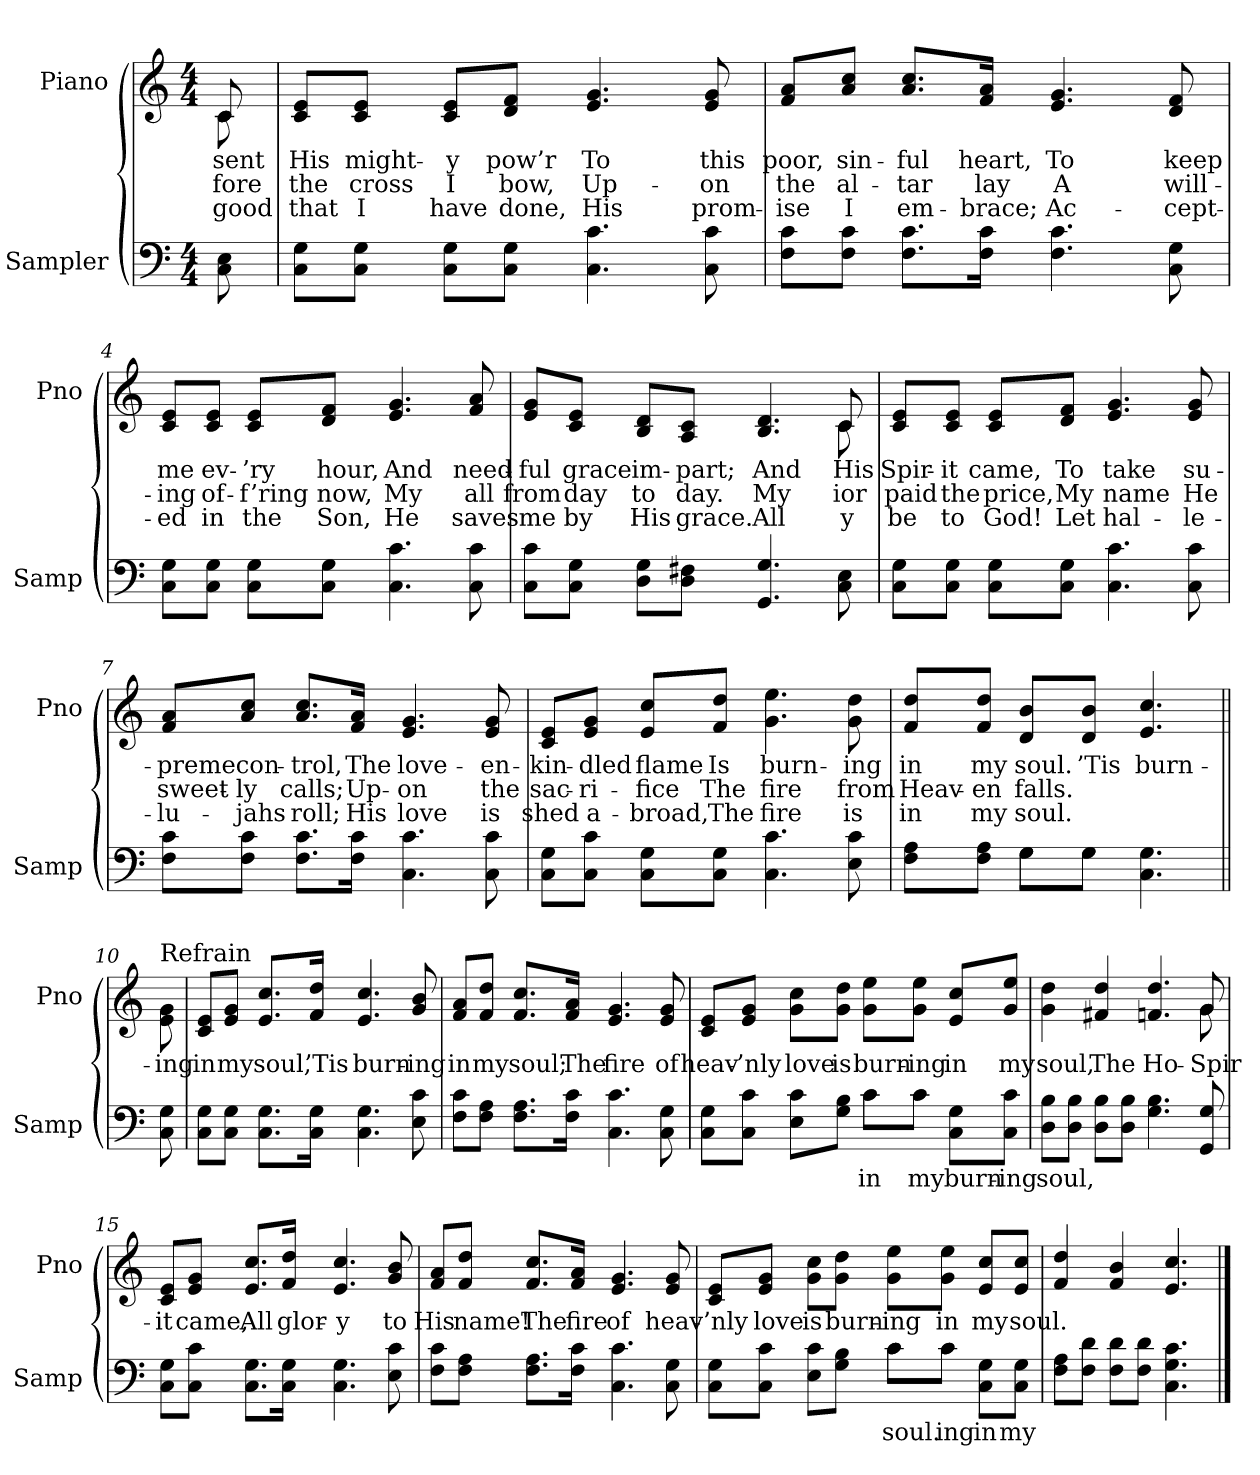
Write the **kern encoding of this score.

**kern	**text	**kern	**text	**text	**text
*part2	*part2	*part1	*part1	*part1	*part1
*staff2	*staff2	*staff1	*staff1	*staff1	*staff1
*I"Sampler	*	*I"Piano	*	*	*
*I'Samp	*	*I'Pno	*	*	*
*clefF4	*	*clefG2	*	*	*
*M4/4	*	*M4/4	*	*	*
=1	=1	=1	=1	=1	=1
*	*	*^	*	*	*
8C 8E	.	8c/	8c	sent	-fore	good
*	*	*v	*v	*	*	*
=2	=2	=2	=2	=2	=2
8C\ 8G\L	.	8c/ 8e/L	His	the	that
8C\ 8G\J	.	8c/ 8e/J	might-	cross	I
8C\ 8G\L	.	8c/ 8e/L	-y	I	have
8C\ 8G\J	.	8d/ 8f/J	pow’r	bow,	done,
4.C 4.c	.	4.e 4.g	To	Up-	His
8C 8c	.	8e 8g	this	-on	prom-
=3	=3	=3	=3	=3	=3
8F\ 8c\L	.	8f/ 8a/L	poor,	the	-ise
8F\ 8c\J	.	8a/ 8cc/J	sin-	al-	I
8.F\ 8.c\L	.	8.a/ 8.cc/L	-ful	-tar	em-
16F\ 16c\Jk	.	16f/ 16a/Jk	heart,	lay	-brace;
4.F 4.c	.	4.e 4.g	To	A	Ac-
8C 8G	.	8d 8f	keep	will-	-cept-
=4	=4	=4	=4	=4	=4
8C\ 8G\L	.	8c/ 8e/L	me	-ing	-ed
8C\ 8G\J	.	8c/ 8e/J	ev-	of-	in
8C\ 8G\L	.	8c/ 8e/L	-’ry	-f’ring	the
8C\ 8G\J	.	8d/ 8f/J	hour,	now,	Son,
4.C 4.c	.	4.e 4.g	And	My	He
8C 8c	.	8f 8a	need-	all	saves
=5	=5	=5	=5	=5	=5
*	*	*^	*	*	*
8C\ 8c\L	.	8e/ 8g/L	2..ryy	-ful	from	me
8C\ 8G\J	.	8c/ 8e/J	.	grace	day	by
8D\ 8G\L	.	8B/ 8d/L	.	im-	to	His
8D\ 8F#X\J	.	8A/ 8c/J	.	-part;	day.	grace.
4.GG 4.G	.	4.B 4.d	.	And	My	All
8C 8E	.	8c/	8c	His	-ior	-y
*	*	*v	*v	*	*	*
=6	=6	=6	=6	=6	=6
8C\ 8G\L	.	8c/ 8e/L	Spir-	paid	be
8C\ 8G\J	.	8c/ 8e/J	-it	the	to
8C\ 8G\L	.	8c/ 8e/L	came,	price,	God!
8C\ 8G\J	.	8d/ 8f/J	To	My	Let
4.C 4.c	.	4.e 4.g	take	name	hal-
8C 8c	.	8e 8g	su-	He	-le-
=7	=7	=7	=7	=7	=7
8F\ 8c\L	.	8f/ 8a/L	-preme	sweet-	-lu-
8F\ 8c\J	.	8a/ 8cc/J	con-	-ly	-jahs
8.F\ 8.c\L	.	8.a/ 8.cc/L	-trol,	calls;	roll;
16F\ 16c\Jk	.	16f/ 16a/Jk	The	Up-	His
4.C 4.c	.	4.e 4.g	love-	-on	love
8C 8c	.	8e 8g	-en-	the	is
=8	=8	=8	=8	=8	=8
8C\ 8G\L	.	8c/ 8e/L	-kin-	sac-	shed
8C\ 8c\J	.	8e/ 8g/J	-dled	-ri-	a-
8C\ 8G\L	.	8e/ 8cc/L	flame	-fice	-broad,
8C\ 8G\J	.	8f/ 8dd/J	Is	The	The
4.C 4.c	.	4.g 4.ee	burn-	fire	fire
8E 8c	.	8g 8dd	-ing	from	is
=9	=9	=9	=9	=9	=9
*^	*	*	*	*	*
8F\ 8A\L	4ryy	.	8f/ 8dd/L	in	Heav-	in
8F\ 8A\J	.	.	8f/ 8dd/J	my	-en	my
8G\L	8G\L	.	8d/ 8b/L	soul.	falls.	soul.
8G\J	8G\J	.	8d/ 8b/J	’Tis	.	.
4.C 4.G	4.ryy	.	4.e 4.cc	burn-	.	.
=10||	=10||	=10||	=10||	=10||	=10||	=10||
!	!	!	!LO:TX:t=Refrain	!	!	!
*v	*v	*	*	*	*	*
8C 8G	.	8e\ 8g\	-ing	.	.
=11	=11	=11	=11	=11	=11
8C\ 8G\L	.	8c/ 8e/L	in	.	.
8C\ 8G\J	.	8e/ 8g/J	my	.	.
8.C\ 8.G\L	.	8.e/ 8.cc/L	soul,	.	.
16C\ 16G\Jk	.	16f/ 16dd/Jk	’Tis	.	.
4.C 4.G	.	4.e 4.cc	burn-	.	.
8E 8c	.	8g 8b	-ing	.	.
=12	=12	=12	=12	=12	=12
8F\ 8c\L	.	8f/ 8a/L	in	.	.
8F\ 8A\J	.	8f/ 8dd/J	my	.	.
8.F\ 8.A\L	.	8.f/ 8.cc/L	soul;	.	.
16F\ 16c\Jk	.	16f/ 16a/Jk	The	.	.
4.C 4.c	.	4.e 4.g	fire	.	.
8C 8G	.	8e 8g	of	.	.
=13	=13	=13	=13	=13	=13
*^	*	*	*	*	*
8C\ 8G\L	2ryy	.	8c/ 8e/L	heav-	.	.
8C\ 8c\J	.	.	8e/ 8g/J	-’nly	.	.
8E\ 8c\L	.	.	8g\ 8cc\L	love	.	.
8G\ 8B\J	.	.	8g\ 8dd\J	is	.	.
8c\L	8c\L	in	8g\ 8ee\L	burn-	.	.
8c\J	8c\J	my	8g\ 8ee\J	-ing	.	.
8C\ 8G\L	4ryy	burn-	8e/ 8cc/L	in	.	.
8C\ 8c\J	.	-ing	8g/ 8ee/J	my	.	.
*v	*v	*	*	*	*	*
=14	=14	=14	=14	=14	=14
*	*	*^	*	*	*
8D\ 8B\L	soul,	4g 4dd	2..ryy	soul,	.	.
8D\ 8B\J	.	.	.	.	.	.
8D\ 8B\L	.	4f#X 4dd	.	The	.	.
8D\ 8B\J	.	.	.	.	.	.
4.G 4.B	.	4.fn 4.dd	.	Ho-	.	.
8GG 8G	.	8g/	8g	Spir-	.	.
*	*	*v	*v	*	*	*
=15	=15	=15	=15	=15	=15
8C\ 8G\L	.	8c/ 8e/L	-it	.	.
8C\ 8c\J	.	8e/ 8g/J	came,	.	.
8.C\ 8.G\L	.	8.e/ 8.cc/L	All	.	.
16C\ 16G\Jk	.	16f/ 16dd/Jk	glor-	.	.
4.C 4.G	.	4.e 4.cc	-y	.	.
8E 8c	.	8g 8b	to	.	.
=16	=16	=16	=16	=16	=16
8F\ 8c\L	.	8f/ 8a/L	His	.	.
8F\ 8A\J	.	8f/ 8dd/J	name!	.	.
8.F\ 8.A\L	.	8.f/ 8.cc/L	The	.	.
16F\ 16c\Jk	.	16f/ 16a/Jk	fire	.	.
4.C 4.c	.	4.e 4.g	of	.	.
8C 8G	.	8e 8g	heav-	.	.
=17	=17	=17	=17	=17	=17
*^	*	*	*	*	*
8C\ 8G\L	2ryy	.	8c/ 8e/L	-’nly	.	.
8C\ 8c\J	.	.	8e/ 8g/J	love	.	.
8E\ 8c\L	.	.	8g\ 8cc\L	is	.	.
8G\ 8B\J	.	.	8g\ 8dd\J	burn-	.	.
8c\L	8c\L	soul.	8g\ 8ee\L	-ing	.	.
8c\J	8c\J	-ing	8g\ 8ee\J	in	.	.
8C\ 8G\L	4ryy	in	8e/ 8cc/L	my	.	.
8C\ 8G\J	.	my	8e/ 8cc/J	soul.	.	.
*v	*v	*	*	*	*	*
=18	=18	=18	=18	=18	=18
8F\ 8A\L	.	4f 4dd	.	.	.
8F\ 8d\J	.	.	.	.	.
8F\ 8d\L	.	4f 4b	.	.	.
8F\ 8d\J	.	.	.	.	.
4.C 4.G 4.c	.	4.e 4.cc	.	.	.
==	==	==	==	==	==
*-	*-	*-	*-	*-	*-
